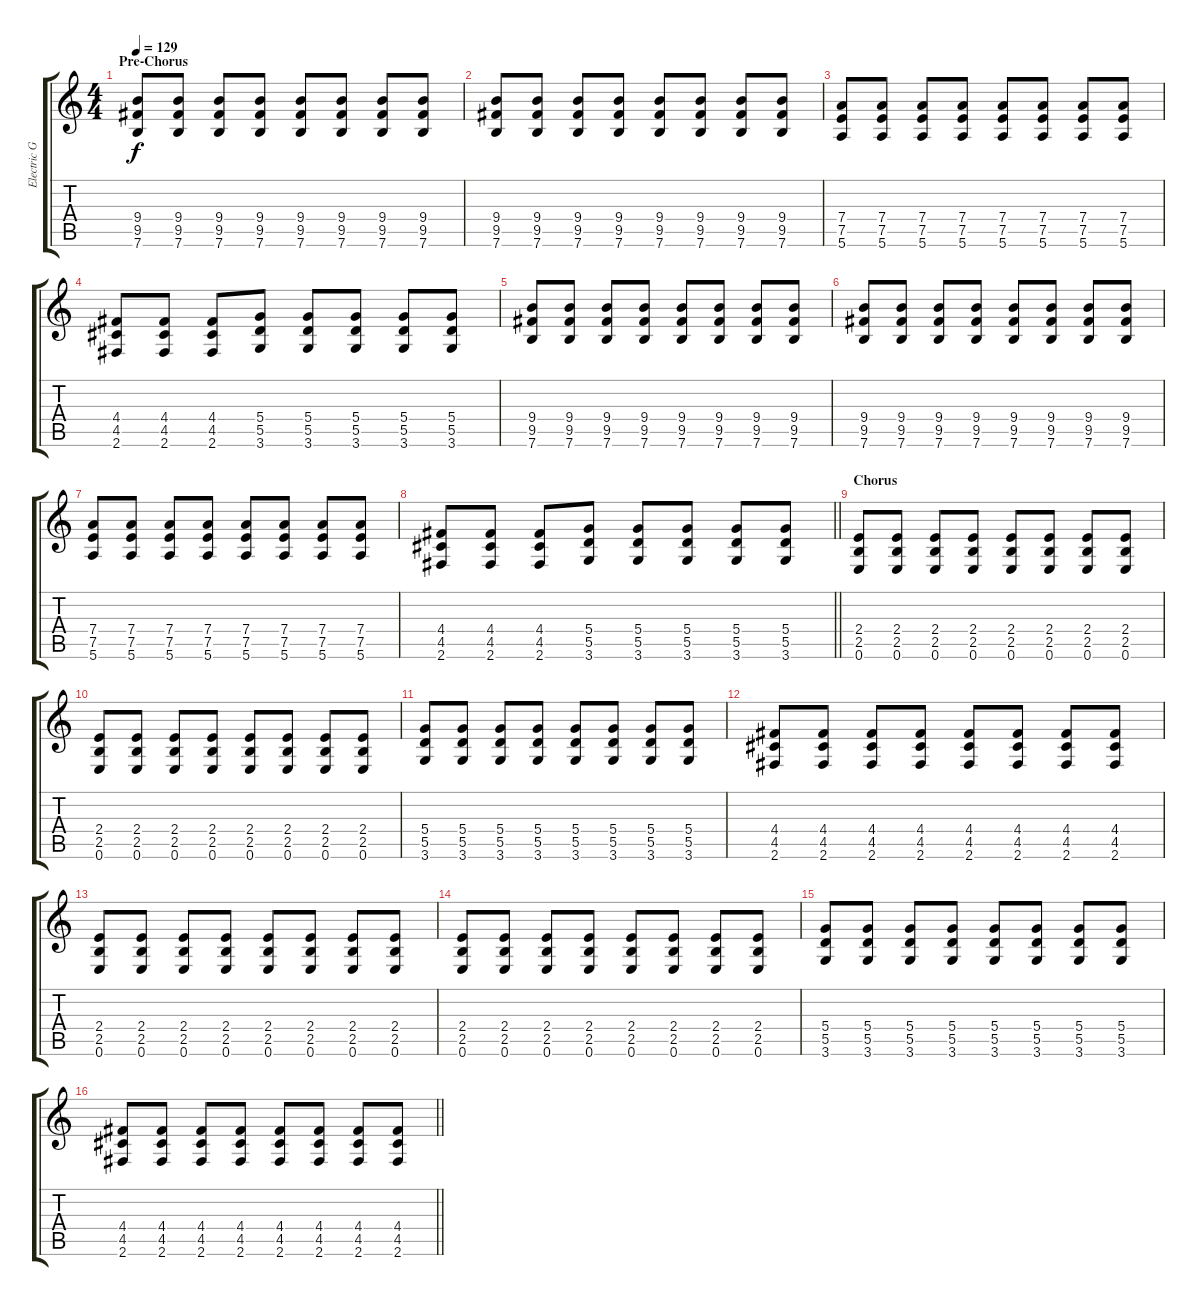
\track ("Electric Guitar" "Electric G") {instrument overdrivenguitar}
\staff {score tabs}
\tuning (E4 B3 G3 D3 A2 E2) {hide}
\ts (4 4)
\section ("" "Pre-Chorus")
\tempo 129
\clef g2
\ks c
(9.4 9.5 7.6).8{dy f} (9.4 9.5 7.6).8 (9.4 9.5 7.6).8 (9.4 9.5 7.6).8 (9.4 9.5 7.6).8 (9.4 9.5 7.6).8 (9.4 9.5 7.6).8 (9.4 9.5 7.6).8 |
(9.4 9.5 7.6).8 (9.4 9.5 7.6).8 (9.4 9.5 7.6).8 (9.4 9.5 7.6).8 (9.4 9.5 7.6).8 (9.4 9.5 7.6).8 (9.4 9.5 7.6).8 (9.4 9.5 7.6).8 |
(7.4 7.5 5.6).8 (7.4 7.5 5.6).8 (7.4 7.5 5.6).8 (7.4 7.5 5.6).8 (7.4 7.5 5.6).8 (7.4 7.5 5.6).8 (7.4 7.5 5.6).8 (7.4 7.5 5.6).8 |
(4.4 4.5 2.6).8 (4.4 4.5 2.6).8 (4.4 4.5 2.6).8 (5.4 5.5 3.6).8 (5.4 5.5 3.6).8 (5.4 5.5 3.6).8 (5.4 5.5 3.6).8 (5.4 5.5 3.6).8 |
(9.4 9.5 7.6).8 (9.4 9.5 7.6).8 (9.4 9.5 7.6).8 (9.4 9.5 7.6).8 (9.4 9.5 7.6).8 (9.4 9.5 7.6).8 (9.4 9.5 7.6).8 (9.4 9.5 7.6).8 |
(9.4 9.5 7.6).8 (9.4 9.5 7.6).8 (9.4 9.5 7.6).8 (9.4 9.5 7.6).8 (9.4 9.5 7.6).8 (9.4 9.5 7.6).8 (9.4 9.5 7.6).8 (9.4 9.5 7.6).8 |
(7.4 7.5 5.6).8 (7.4 7.5 5.6).8 (7.4 7.5 5.6).8 (7.4 7.5 5.6).8 (7.4 7.5 5.6).8 (7.4 7.5 5.6).8 (7.4 7.5 5.6).8 (7.4 7.5 5.6).8 |
\barLineRight lightlight
(4.4 4.5 2.6).8 (4.4 4.5 2.6).8 (4.4 4.5 2.6).8 (5.4 5.5 3.6).8 (5.4 5.5 3.6).8 (5.4 5.5 3.6).8 (5.4 5.5 3.6).8 (5.4 5.5 3.6).8 |
\section ("" "Chorus")
(2.4 2.5 0.6).8 (2.4 2.5 0.6).8 (2.4 2.5 0.6).8 (2.4 2.5 0.6).8 (2.4 2.5 0.6).8 (2.4 2.5 0.6).8 (2.4 2.5 0.6).8 (2.4 2.5 0.6).8 |
(2.4 2.5 0.6).8 (2.4 2.5 0.6).8 (2.4 2.5 0.6).8 (2.4 2.5 0.6).8 (2.4 2.5 0.6).8 (2.4 2.5 0.6).8 (2.4 2.5 0.6).8 (2.4 2.5 0.6).8 |
(5.4 5.5 3.6).8 (5.4 5.5 3.6).8 (5.4 5.5 3.6).8 (5.4 5.5 3.6).8 (5.4 5.5 3.6).8 (5.4 5.5 3.6).8 (5.4 5.5 3.6).8 (5.4 5.5 3.6).8 |
(4.4 4.5 2.6).8 (4.4 4.5 2.6).8 (4.4 4.5 2.6).8 (4.4 4.5 2.6).8 (4.4 4.5 2.6).8 (4.4 4.5 2.6).8 (4.4 4.5 2.6).8 (4.4 4.5 2.6).8 |
(2.4 2.5 0.6).8 (2.4 2.5 0.6).8 (2.4 2.5 0.6).8 (2.4 2.5 0.6).8 (2.4 2.5 0.6).8 (2.4 2.5 0.6).8 (2.4 2.5 0.6).8 (2.4 2.5 0.6).8 |
(2.4 2.5 0.6).8 (2.4 2.5 0.6).8 (2.4 2.5 0.6).8 (2.4 2.5 0.6).8 (2.4 2.5 0.6).8 (2.4 2.5 0.6).8 (2.4 2.5 0.6).8 (2.4 2.5 0.6).8 |
(5.4 5.5 3.6).8 (5.4 5.5 3.6).8 (5.4 5.5 3.6).8 (5.4 5.5 3.6).8 (5.4 5.5 3.6).8 (5.4 5.5 3.6).8 (5.4 5.5 3.6).8 (5.4 5.5 3.6).8 |
\barLineRight lightlight
(4.4 4.5 2.6).8 (4.4 4.5 2.6).8 (4.4 4.5 2.6).8 (4.4 4.5 2.6).8 (4.4 4.5 2.6).8 (4.4 4.5 2.6).8 (4.4 4.5 2.6).8 (4.4 4.5 2.6).8
